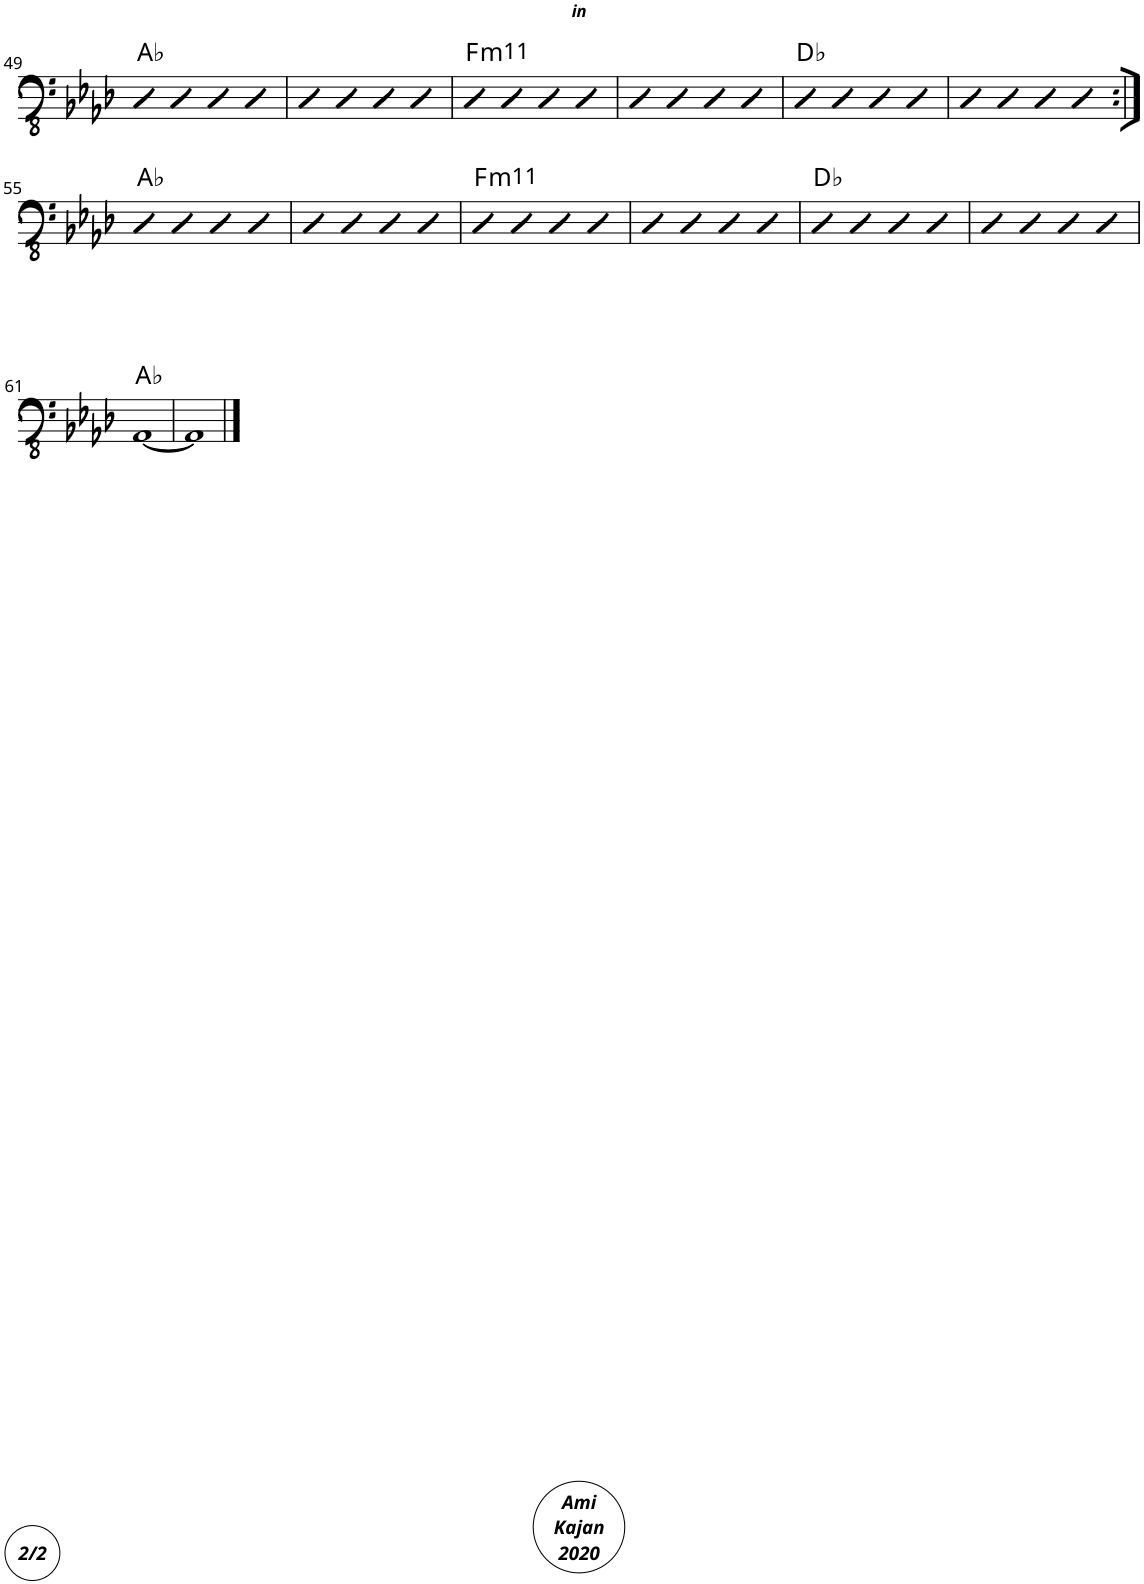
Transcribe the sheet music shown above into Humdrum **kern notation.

**kern	**harte
*part1	*part1
*staff1	*
*I"Acoustic Bass	*
*I'Bass	*
!!LO:PB:g=z
*clefFv4	*
*k[b-e-a-d-]	*
*M4/4	*
=49	=49
4DD-	Ab:maj
4DD-	.
4DD-	.
4DD-	.
=50	=50
4DD-	.
4DD-	.
4DD-	.
4DD-	.
=51	=51
!	!LO:H:kt=m11
4DD-	F:min9(11)
4DD-	.
4DD-	.
4DD-	.
=52	=52
4DD-	.
4DD-	.
4DD-	.
4DD-	.
=53	=53
4DD-	Db:maj
4DD-	.
4DD-	.
4DD-	.
=54	=54
4DD-	.
4DD-	.
4DD-	.
4DD-	.
!!LO:LB:g=z
=55:|!	=55:|!
4DD-	Ab:maj
4DD-	.
4DD-	.
4DD-	.
=56	=56
4DD-	.
4DD-	.
4DD-	.
4DD-	.
=57	=57
!	!LO:H:kt=m11
4DD-	F:min9(11)
4DD-	.
4DD-	.
4DD-	.
=58	=58
4DD-	.
4DD-	.
4DD-	.
4DD-	.
=59	=59
4DD-	Db:maj
4DD-	.
4DD-	.
4DD-	.
=60	=60
4DD-	.
4DD-	.
4DD-	.
4DD-	.
!!LO:LB:g=z
=61	=61
[1AAA-	Ab:maj
=62	=62
1AAA-]	.
==	==
*-	*-
